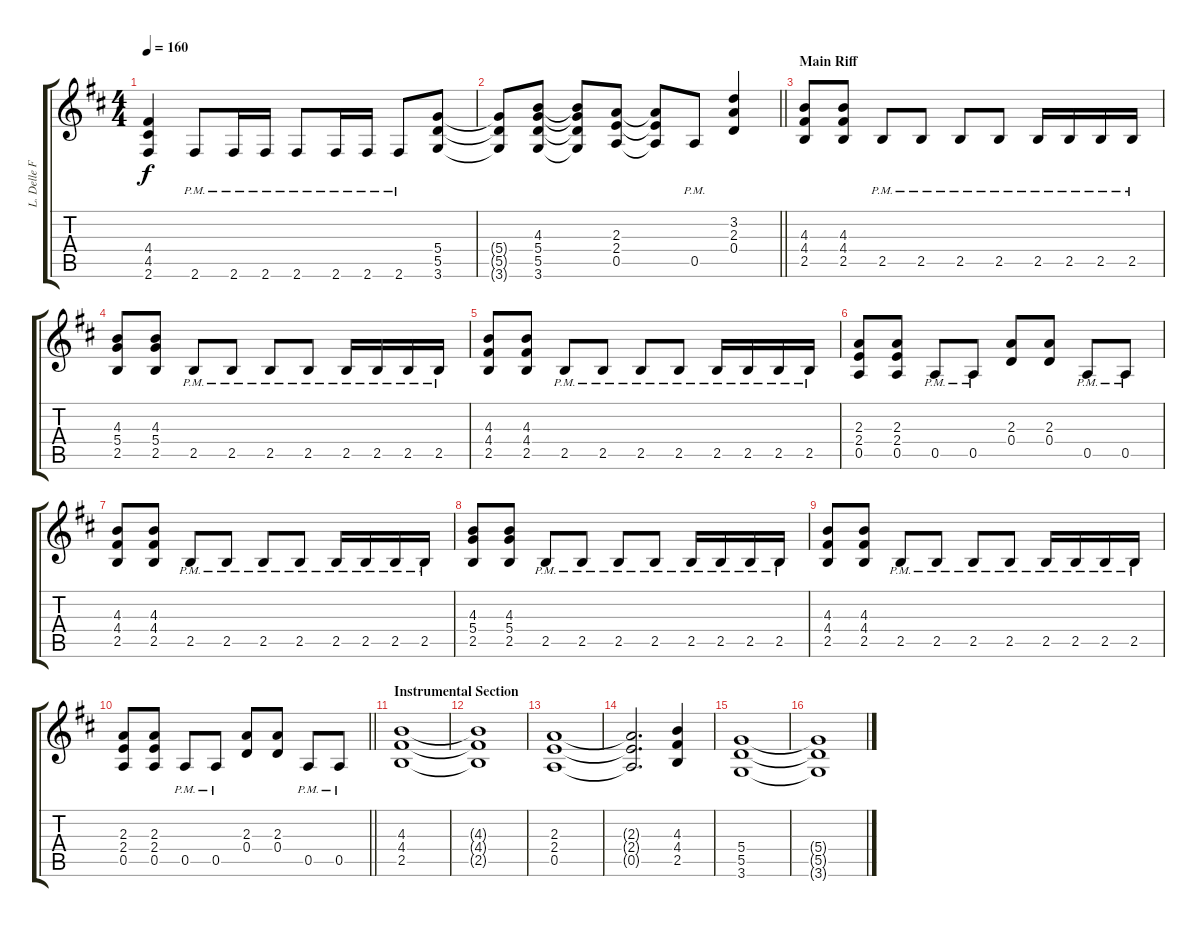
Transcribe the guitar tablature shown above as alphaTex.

\track ("L. Delle Fave (Dist. Guitar L)" "L. Delle F") {instrument overdrivenguitar}
\staff {score tabs}
\tuning (E4 B3 G3 D3 A2 E2) {hide}
\ts (4 4)
\tempo 160
\clef g2
\ks bminor
(4.4 4.5 2.6).4{dy f} 2.6{pm}.8 2.6{pm}.16 2.6{pm}.16 2.6{pm}.8 2.6{pm}.16 2.6{pm}.16 2.6{pm}.8 (5.4 5.5 3.6).8 |
\barLineRight lightlight
(5.4{t} 5.5{t} 3.6{t}).8 (4.3 5.4 5.5 3.6).8 (4.3{t} 5.4{t} 5.5{t} 3.6{t}).8 (2.3 2.4 0.5).8 (2.3{t} 2.4{t} 0.5{t}).8 0.5{pm}.8 (3.2 2.3 0.4).4 |
\section ("" "Main Riff")
(4.3 4.4 2.5).8 (4.3 4.4 2.5).8 2.5{pm}.8 2.5{pm}.8 2.5{pm}.8 2.5{pm}.8 2.5{pm}.16 2.5{pm}.16 2.5{pm}.16 2.5{pm}.16 |
(4.3 5.4 2.5).8 (4.3 5.4 2.5).8 2.5{pm}.8 2.5{pm}.8 2.5{pm}.8 2.5{pm}.8 2.5{pm}.16 2.5{pm}.16 2.5{pm}.16 2.5{pm}.16 |
(4.3 4.4 2.5).8 (4.3 4.4 2.5).8 2.5{pm}.8 2.5{pm}.8 2.5{pm}.8 2.5{pm}.8 2.5{pm}.16 2.5{pm}.16 2.5{pm}.16 2.5{pm}.16 |
(2.3 2.4 0.5).8 (2.3 2.4 0.5).8 0.5{pm}.8 0.5{pm}.8 (2.3 0.4).8 (2.3 0.4).8 0.5{pm}.8 0.5{pm}.8 |
(4.3 4.4 2.5).8 (4.3 4.4 2.5).8 2.5{pm}.8 2.5{pm}.8 2.5{pm}.8 2.5{pm}.8 2.5{pm}.16 2.5{pm}.16 2.5{pm}.16 2.5{pm}.16 |
(4.3 5.4 2.5).8 (4.3 5.4 2.5).8 2.5{pm}.8 2.5{pm}.8 2.5{pm}.8 2.5{pm}.8 2.5{pm}.16 2.5{pm}.16 2.5{pm}.16 2.5{pm}.16 |
(4.3 4.4 2.5).8 (4.3 4.4 2.5).8 2.5{pm}.8 2.5{pm}.8 2.5{pm}.8 2.5{pm}.8 2.5{pm}.16 2.5{pm}.16 2.5{pm}.16 2.5{pm}.16 |
\barLineRight lightlight
(2.3 2.4 0.5).8 (2.3 2.4 0.5).8 0.5{pm}.8 0.5{pm}.8 (2.3 0.4).8 (2.3 0.4).8 0.5{pm}.8 0.5{pm}.8 |
\section ("" "Instrumental Section")
(4.3 4.4 2.5).1 |
(4.3{t} 4.4{t} 2.5{t}).1 |
(2.3 2.4 0.5).1 |
(2.3{t} 2.4{t} 0.5{t}).2{d} (4.3 4.4 2.5).4 |
(5.4 5.5 3.6).1 |
(5.4{t} 5.5{t} 3.6{t}).1
